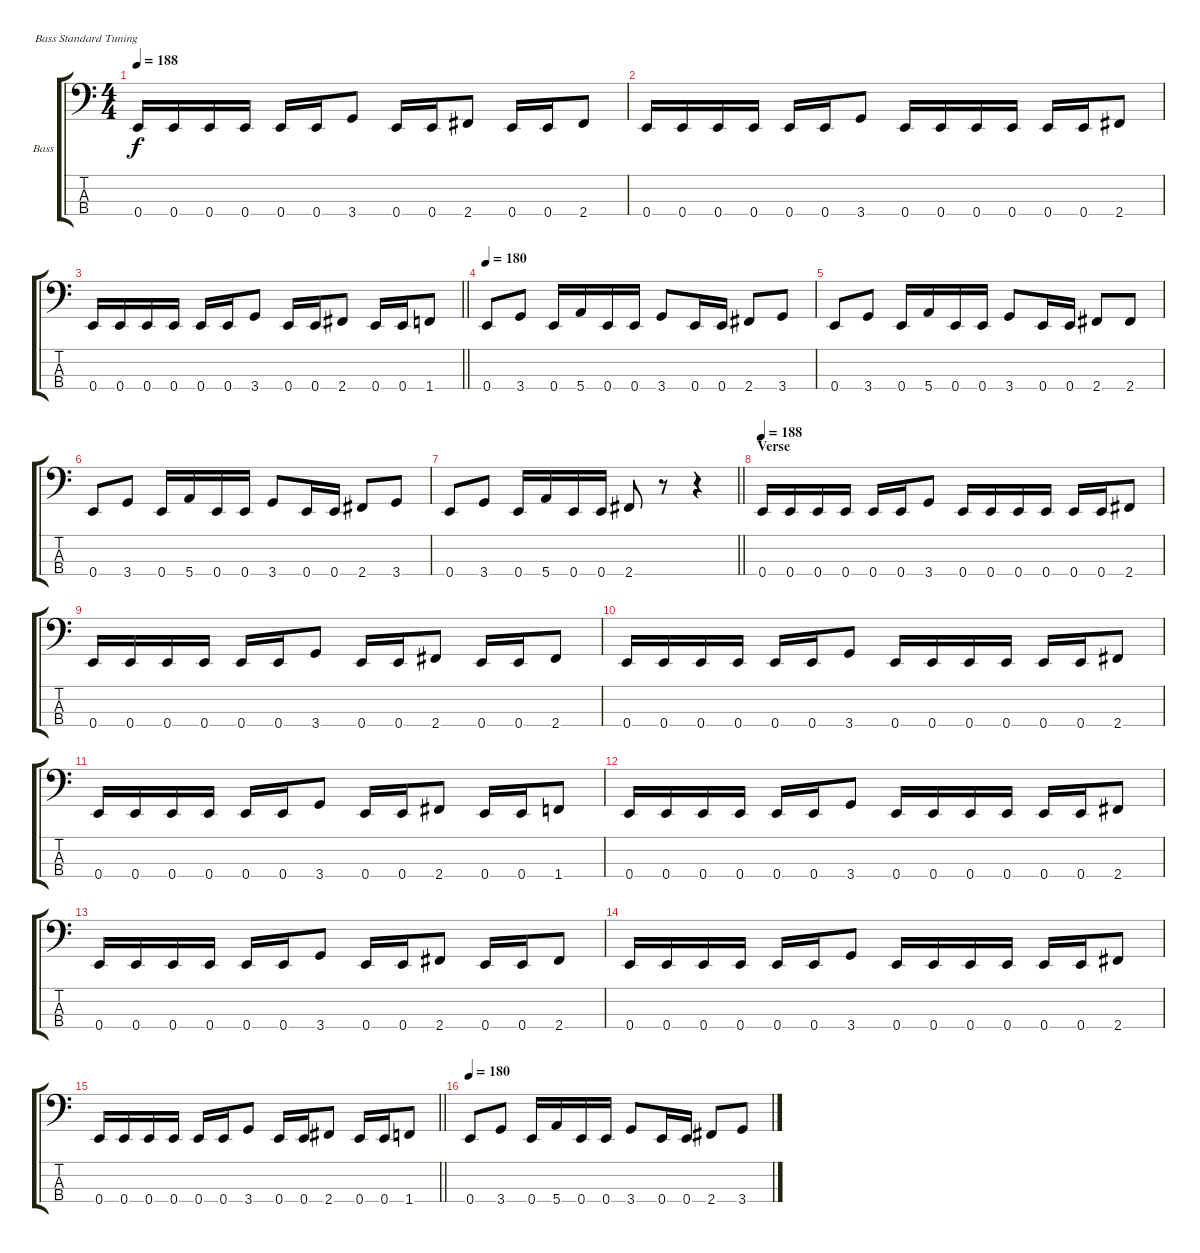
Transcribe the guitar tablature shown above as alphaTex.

\bracketExtendMode groupsimilarinstruments
\firstSystemTrackNameOrientation horizontal
\otherSystemsTrackNameOrientation horizontal
\track ("Bass" "Bass") {instrument electricbassfinger}
\staff {score tabs}
\tuning (G2 D2 A1 E1)
\ts (4 4)
\tempo 188
\clef f4
\ks c
0.4.16{dy f} 0.4.16 0.4.16 0.4.16 0.4.16 0.4.16 3.4.8 0.4.16 0.4.16 2.4.8 0.4.16 0.4.16 2.4.8 |
0.4.16 0.4.16 0.4.16 0.4.16 0.4.16 0.4.16 3.4.8 0.4.16 0.4.16 0.4.16 0.4.16 0.4.16 0.4.16 2.4.8 |
\barLineRight lightlight
0.4.16 0.4.16 0.4.16 0.4.16 0.4.16 0.4.16 3.4.8 0.4.16 0.4.16 2.4.8 0.4.16 0.4.16 1.4.8 |
\tempo 180
0.4.8 3.4.8 0.4.16 5.4.16 0.4.16 0.4.16 3.4.8 0.4.16 0.4.16 2.4.8 3.4.8 |
0.4.8 3.4.8 0.4.16 5.4.16 0.4.16 0.4.16 3.4.8 0.4.16 0.4.16 2.4.8 2.4.8 |
0.4.8 3.4.8 0.4.16 5.4.16 0.4.16 0.4.16 3.4.8 0.4.16 0.4.16 2.4.8 3.4.8 |
\barLineRight lightlight
0.4.8 3.4.8 0.4.16 5.4.16 0.4.16 0.4.16 2.4.8 r.8 r.4 |
\section ("" "Verse")
\tempo 188
0.4.16 0.4.16 0.4.16 0.4.16 0.4.16 0.4.16 3.4.8 0.4.16 0.4.16 0.4.16 0.4.16 0.4.16 0.4.16 2.4.8 |
0.4.16 0.4.16 0.4.16 0.4.16 0.4.16 0.4.16 3.4.8 0.4.16 0.4.16 2.4.8 0.4.16 0.4.16 2.4.8 |
0.4.16 0.4.16 0.4.16 0.4.16 0.4.16 0.4.16 3.4.8 0.4.16 0.4.16 0.4.16 0.4.16 0.4.16 0.4.16 2.4.8 |
0.4.16 0.4.16 0.4.16 0.4.16 0.4.16 0.4.16 3.4.8 0.4.16 0.4.16 2.4.8 0.4.16 0.4.16 1.4.8 |
0.4.16 0.4.16 0.4.16 0.4.16 0.4.16 0.4.16 3.4.8 0.4.16 0.4.16 0.4.16 0.4.16 0.4.16 0.4.16 2.4.8 |
0.4.16 0.4.16 0.4.16 0.4.16 0.4.16 0.4.16 3.4.8 0.4.16 0.4.16 2.4.8 0.4.16 0.4.16 2.4.8 |
0.4.16 0.4.16 0.4.16 0.4.16 0.4.16 0.4.16 3.4.8 0.4.16 0.4.16 0.4.16 0.4.16 0.4.16 0.4.16 2.4.8 |
\barLineRight lightlight
0.4.16 0.4.16 0.4.16 0.4.16 0.4.16 0.4.16 3.4.8 0.4.16 0.4.16 2.4.8 0.4.16 0.4.16 1.4.8 |
\tempo 180
0.4.8 3.4.8 0.4.16 5.4.16 0.4.16 0.4.16 3.4.8 0.4.16 0.4.16 2.4.8 3.4.8
